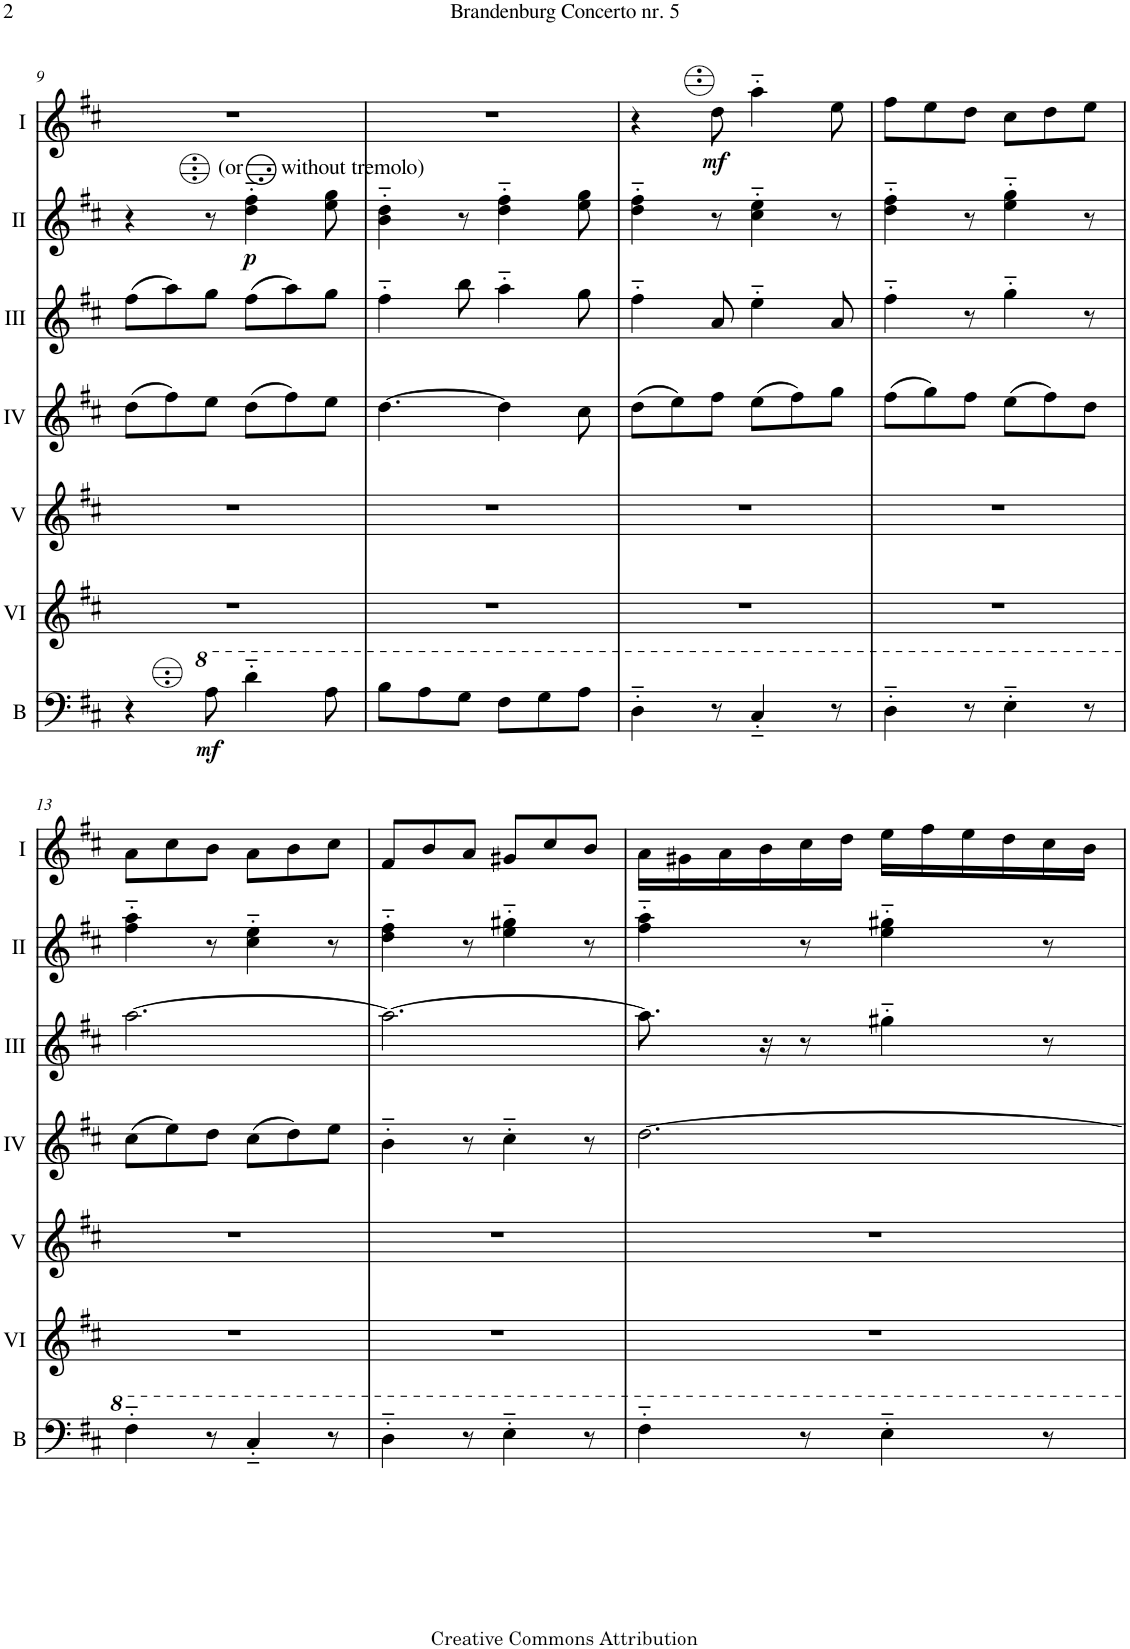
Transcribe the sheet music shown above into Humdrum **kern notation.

**kern	**dynam	**kern	**kern	**kern	**kern	**kern	**dynam	**kern	**dynam
*part7	*part7	*part6	*part5	*part4	*part3	*part2	*part2	*part1	*part1
*staff7	*staff7	*staff6	*staff5	*staff4	*staff3	*staff2	*staff2	*staff1	*staff1
*I"Bass	*	*I"Acc. 6	*I"Acc. 5	*I"Acc. 4	*I"Acc.3	*I"Acc. 2	*	*I"Acc. 1	*
*I'B	*	*	*	*	*	*	*	*	*
!!LO:PB:g=z
*clefF4	*	*clefG2	*clefG2	*clefG2	*clefG2	*clefG2	*	*clefG2	*
*Trd7c12	*	*Trd7c12	*	*	*	*Trd7c12	*	*	*
*k[f#c#]	*	*k[f#c#]	*k[f#c#]	*k[f#c#]	*k[f#c#]	*k[f#c#]	*	*k[f#c#]	*
*M6/8	*	*M6/8	*M6/8	*M6/8	*M6/8	*M6/8	*	*M6/8	*
=9	=9	=9	=9	=9	=9	=9	=9	=9	=9
4r	.	2.r	2.r	(8dd\L	(8ff#\L	4r	.	2.r	.
.	.	.	.	8ff#\)	8aa\)	.	.	.	.
!	!LO:DY:b	!	!	!	!	!	!	!	!
8a\	mf	.	.	8ee\J	8gg\J	8r	.	.	.
!	!	!	!	!	!	!LO:TX:a:t=(or       without tremolo)	!	!	!
!	!	!	!	!	!	!	!LO:DY:b	!	!
4dd'~\	.	.	.	(8dd\L	(8ff#\L	4dd\'~ 4ff#\'~	p	.	.
.	.	.	.	8ff#\)	8aa\)	.	.	.	.
8a\	.	.	.	8ee\J	8gg\J	8ee\ 8gg\	.	.	.
=10	=10	=10	=10	=10	=10	=10	=10	=10	=10
8b\L	.	2.r	2.r	[4.dd\	4ff#'~\	4b\'~ 4dd\'~	.	2.r	.
8a\	.	.	.	.	.	.	.	.	.
8g\J	.	.	.	.	8bb\	8r	.	.	.
8f#\L	.	.	.	4dd\]	4aa'~\	4dd\'~ 4ff#\'~	.	.	.
8g\	.	.	.	.	.	.	.	.	.
8a\J	.	.	.	8cc#\	8gg\	8ee\ 8gg\	.	.	.
=11	=11	=11	=11	=11	=11	=11	=11	=11	=11
4d'~\	.	2.r	2.r	(8dd\L	4ff#'~\	4dd\'~ 4ff#\'~	.	4r	.
.	.	.	.	8ee\)	.	.	.	.	.
!	!	!	!	!	!	!	!	!	!LO:DY:b
8r	.	.	.	8ff#\J	8a/	8r	.	8dd\	mf
4c#'~/	.	.	.	(8ee\L	4ee'~\	4cc#\'~ 4ee\'~	.	4aa'~\	.
.	.	.	.	8ff#\)	.	.	.	.	.
8r	.	.	.	8gg\J	8a/	8r	.	8ee\	.
=12	=12	=12	=12	=12	=12	=12	=12	=12	=12
4d'~\	.	2.r	2.r	(8ff#\L	4ff#'~\	4dd\'~ 4ff#\'~	.	8ff#\L	.
.	.	.	.	8gg\)	.	.	.	8ee\	.
8r	.	.	.	8ff#\J	8r	8r	.	8dd\J	.
4e'~\	.	.	.	(8ee\L	4gg'~\	4ee\'~ 4gg\'~	.	8cc#\L	.
.	.	.	.	8ff#\)	.	.	.	8dd\	.
8r	.	.	.	8dd\J	8r	8r	.	8ee\J	.
!!LO:LB:g=z
=13	=13	=13	=13	=13	=13	=13	=13	=13	=13
4f#'~\	.	2.r	2.r	(8cc#\L	[2.aa\	4ff#\'~ 4aa\'~	.	8a\L	.
.	.	.	.	8ee\)	.	.	.	8cc#\	.
8r	.	.	.	8dd\J	.	8r	.	8b\J	.
4c#'~/	.	.	.	(8cc#\L	.	4cc#\'~ 4ee\'~	.	8a\L	.
.	.	.	.	8dd\)	.	.	.	8b\	.
8r	.	.	.	8ee\J	.	8r	.	8cc#\J	.
=14	=14	=14	=14	=14	=14	=14	=14	=14	=14
4d'~\	.	2.r	2.r	4b'~\	2.aa\_	4dd\'~ 4ff#\'~	.	8f#/L	.
.	.	.	.	.	.	.	.	8b/	.
8r	.	.	.	8r	.	8r	.	8a/J	.
4e'~\	.	.	.	4cc#'~\	.	4ee\'~ 4gg#X\'~	.	8g#X/L	.
.	.	.	.	.	.	.	.	8cc#/	.
8r	.	.	.	8r	.	8r	.	8b/J	.
=15	=15	=15	=15	=15	=15	=15	=15	=15	=15
4f#'~\	.	2.r	2.r	[2.dd\	8.aa\]	4ff#\'~ 4aa\'~	.	16a\LL	.
.	.	.	.	.	.	.	.	16g#X\	.
.	.	.	.	.	.	.	.	16a\	.
.	.	.	.	.	16r	.	.	16b\	.
8r	.	.	.	.	8r	8r	.	16cc#\	.
.	.	.	.	.	.	.	.	16dd\JJ	.
4e'~\	.	.	.	.	4gg#X'~\	4ee\'~ 4gg#X\'~	.	16ee\LL	.
.	.	.	.	.	.	.	.	16ff#\	.
.	.	.	.	.	.	.	.	16ee\	.
.	.	.	.	.	.	.	.	16dd\	.
8r	.	.	.	.	8r	8r	.	16cc#\	.
.	.	.	.	.	.	.	.	16b\JJ	.
=	=	=	=	=	=	=	=	=	=
*-	*-	*-	*-	*-	*-	*-	*-	*-	*-
